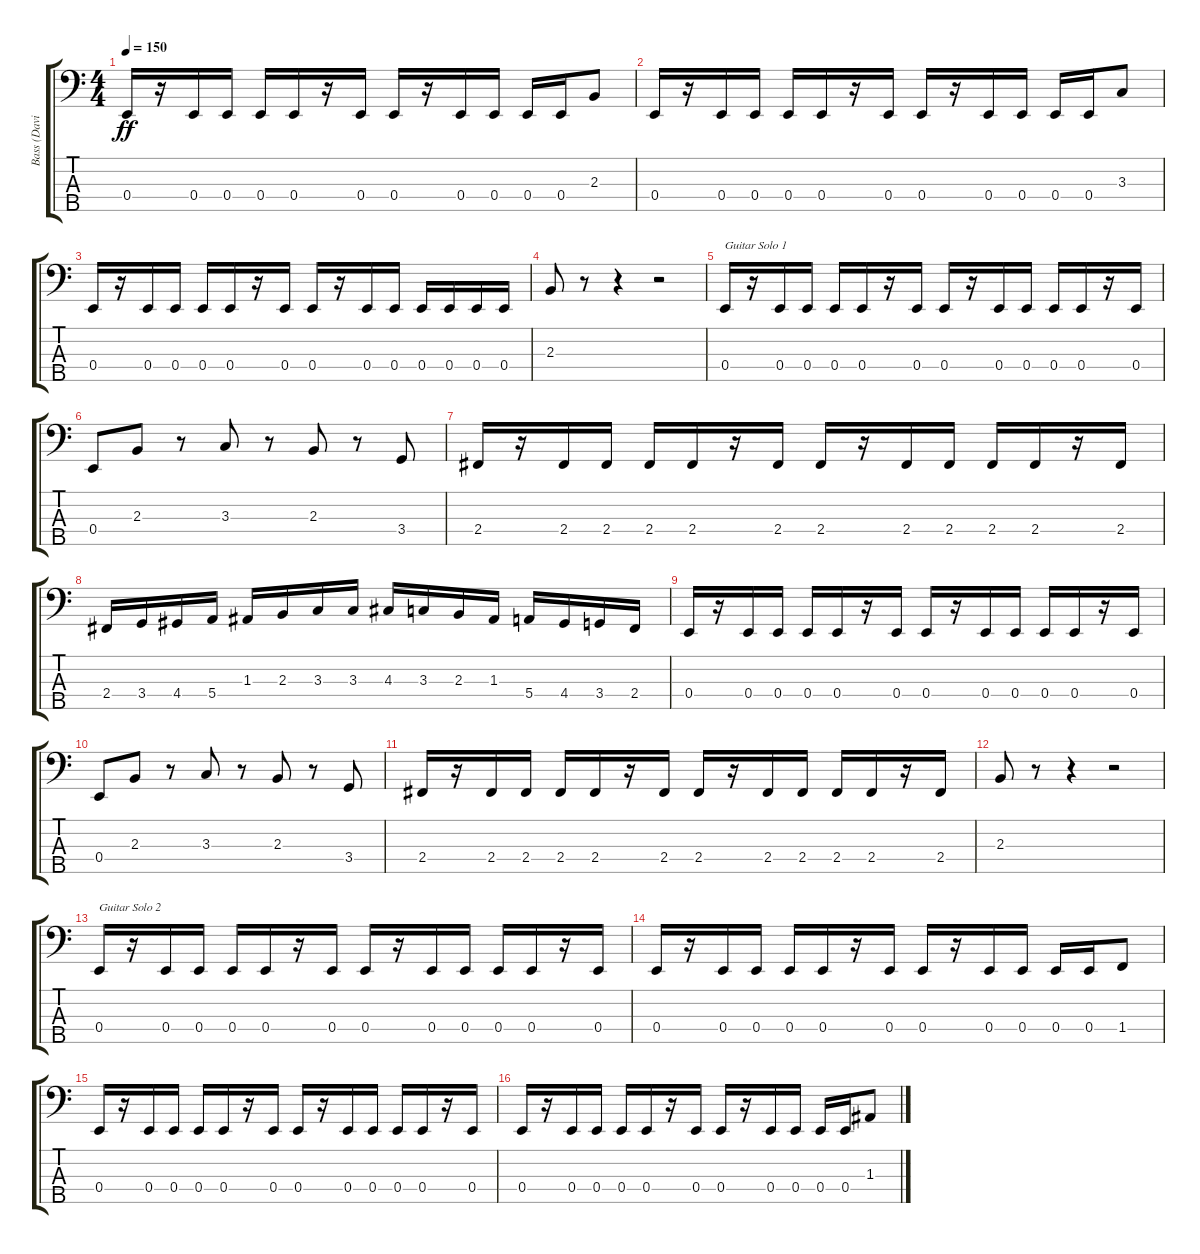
\track ("Bass (David Ellefson)" "Bass (Davi") {instrument electricbasspick}
\staff {score tabs}
\tuning (G2 D2 A1 E1 B0) {hide}
\ts (4 4)
\tempo 150
\clef f4
\ks c
0.4.16{dy ff} r.16 0.4.16 0.4.16 0.4.16 0.4.16 r.16 0.4.16 0.4.16 r.16 0.4.16 0.4.16 0.4.16 0.4.16 2.3.8 |
0.4.16 r.16 0.4.16 0.4.16 0.4.16 0.4.16 r.16 0.4.16 0.4.16 r.16 0.4.16 0.4.16 0.4.16 0.4.16 3.3.8 |
0.4.16 r.16 0.4.16 0.4.16 0.4.16 0.4.16 r.16 0.4.16 0.4.16 r.16 0.4.16 0.4.16 0.4.16 0.4.16 0.4.16 0.4.16 |
2.3.8 r.8 r.4 r.2 |
0.4.16{txt "Guitar Solo 1"} r.16 0.4.16 0.4.16 0.4.16 0.4.16 r.16 0.4.16 0.4.16 r.16 0.4.16 0.4.16 0.4.16 0.4.16 r.16 0.4.16 |
0.4.8 2.3.8 r.8 3.3.8 r.8 2.3.8 r.8 3.4.8 |
2.4.16 r.16 2.4.16 2.4.16 2.4.16 2.4.16 r.16 2.4.16 2.4.16 r.16 2.4.16 2.4.16 2.4.16 2.4.16 r.16 2.4.16 |
2.4.16 3.4.16 4.4.16 5.4.16 1.3.16 2.3.16 3.3.16 3.3.16 4.3.16 3.3.16 2.3.16 1.3.16 5.4.16 4.4.16 3.4.16 2.4.16 |
0.4.16 r.16 0.4.16 0.4.16 0.4.16 0.4.16 r.16 0.4.16 0.4.16 r.16 0.4.16 0.4.16 0.4.16 0.4.16 r.16 0.4.16 |
0.4.8 2.3.8 r.8 3.3.8 r.8 2.3.8 r.8 3.4.8 |
2.4.16 r.16 2.4.16 2.4.16 2.4.16 2.4.16 r.16 2.4.16 2.4.16 r.16 2.4.16 2.4.16 2.4.16 2.4.16 r.16 2.4.16 |
2.3.8 r.8 r.4 r.2 |
0.4.16{txt "Guitar Solo 2"} r.16 0.4.16 0.4.16 0.4.16 0.4.16 r.16 0.4.16 0.4.16 r.16 0.4.16 0.4.16 0.4.16 0.4.16 r.16 0.4.16 |
0.4.16 r.16 0.4.16 0.4.16 0.4.16 0.4.16 r.16 0.4.16 0.4.16 r.16 0.4.16 0.4.16 0.4.16 0.4.16 1.4.8 |
0.4.16 r.16 0.4.16 0.4.16 0.4.16 0.4.16 r.16 0.4.16 0.4.16 r.16 0.4.16 0.4.16 0.4.16 0.4.16 r.16 0.4.16 |
0.4.16 r.16 0.4.16 0.4.16 0.4.16 0.4.16 r.16 0.4.16 0.4.16 r.16 0.4.16 0.4.16 0.4.16 0.4.16 1.3.8
